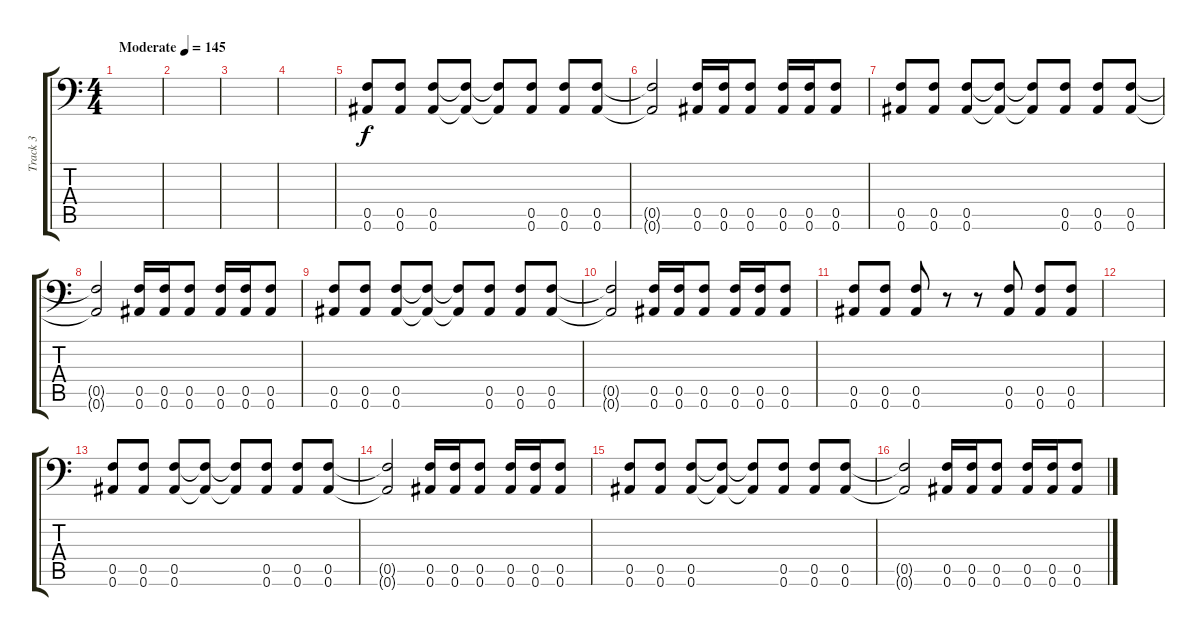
\track ("Track 3" "Track 3") {instrument distortionguitar}
\staff {score tabs}
\tuning (C4 G3 Eb3 Bb2 F2 Bb1) {hide}
\ts (4 4)
\tempo (145 "Moderate")
\clef f4
\ks c
|
|
|
|
(0.5 0.6).8 (0.5 0.6).8 (0.5 0.6).8 (0.5{t} 0.6{t}).8 (0.5{t} 0.6{t}).8 (0.5 0.6).8 (0.5 0.6).8 (0.5 0.6).8 |
(0.5{t} 0.6{t}).2 (0.5 0.6).16 (0.5 0.6).16 (0.5 0.6).8 (0.5 0.6).16 (0.5 0.6).16 (0.5 0.6).8 |
(0.5 0.6).8 (0.5 0.6).8 (0.5 0.6).8 (0.5{t} 0.6{t}).8 (0.5{t} 0.6{t}).8 (0.5 0.6).8 (0.5 0.6).8 (0.5 0.6).8 |
(0.5{t} 0.6{t}).2 (0.5 0.6).16 (0.5 0.6).16 (0.5 0.6).8 (0.5 0.6).16 (0.5 0.6).16 (0.5 0.6).8 |
(0.5 0.6).8 (0.5 0.6).8 (0.5 0.6).8 (0.5{t} 0.6{t}).8 (0.5{t} 0.6{t}).8 (0.5 0.6).8 (0.5 0.6).8 (0.5 0.6).8 |
(0.5{t} 0.6{t}).2 (0.5 0.6).16 (0.5 0.6).16 (0.5 0.6).8 (0.5 0.6).16 (0.5 0.6).16 (0.5 0.6).8 |
(0.5 0.6).8 (0.5 0.6).8 (0.5 0.6).8 r.8 r.8 (0.5 0.6).8 (0.5 0.6).8 (0.5 0.6).8 |
|
(0.5 0.6).8 (0.5 0.6).8 (0.5 0.6).8 (0.5{t} 0.6{t}).8 (0.5{t} 0.6{t}).8 (0.5 0.6).8 (0.5 0.6).8 (0.5 0.6).8 |
(0.5{t} 0.6{t}).2 (0.5 0.6).16 (0.5 0.6).16 (0.5 0.6).8 (0.5 0.6).16 (0.5 0.6).16 (0.5 0.6).8 |
(0.5 0.6).8 (0.5 0.6).8 (0.5 0.6).8 (0.5{t} 0.6{t}).8 (0.5{t} 0.6{t}).8 (0.5 0.6).8 (0.5 0.6).8 (0.5 0.6).8 |
(0.5{t} 0.6{t}).2 (0.5 0.6).16 (0.5 0.6).16 (0.5 0.6).8 (0.5 0.6).16 (0.5 0.6).16 (0.5 0.6).8
